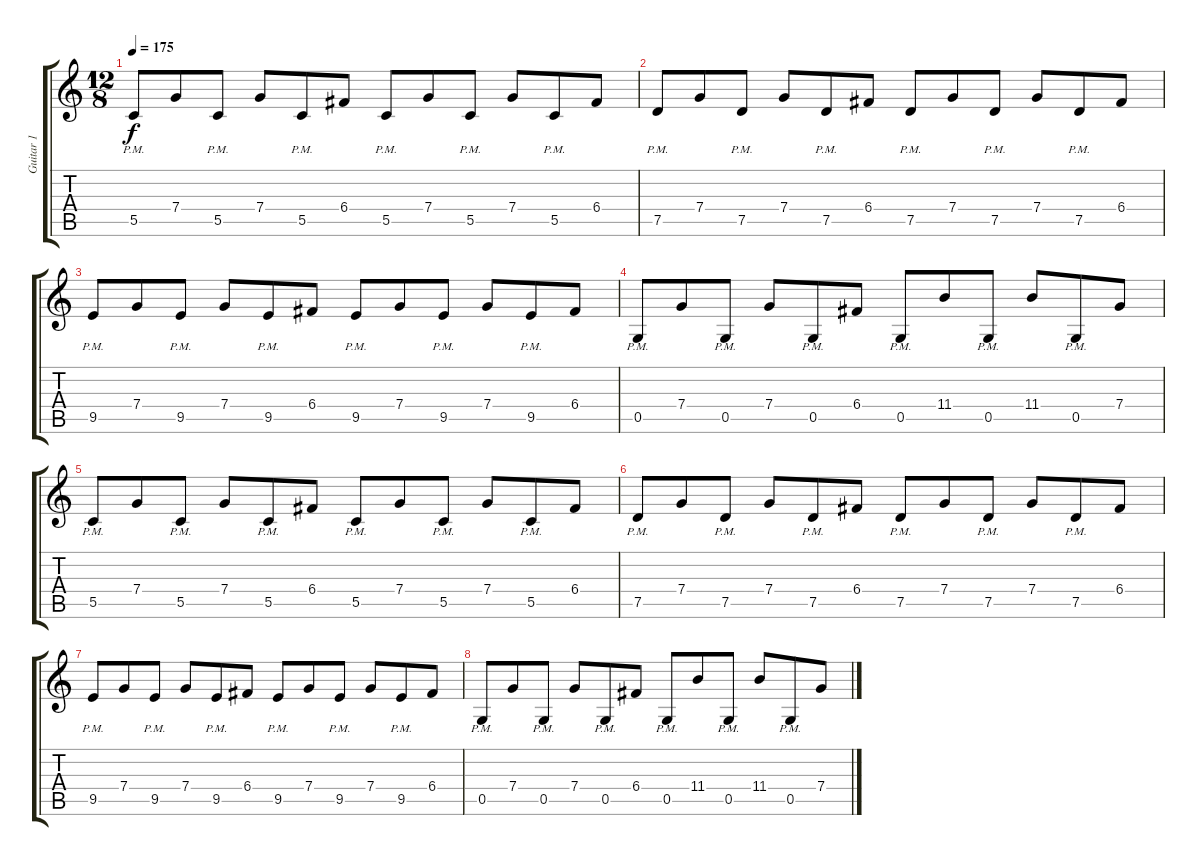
\track ("Guitar 1" "Guitar 1") {instrument distortionguitar}
\staff {score tabs}
\tuning (D4 A3 F3 C3 G2 C2) {hide}
\ts (12 8)
\tempo 175
\clef g2
\ks c
5.5{pm}.8{dy f instrument distortionguitar} 7.4.8 5.5{pm}.8 7.4.8 5.5{pm}.8 6.4.8 5.5{pm}.8 7.4.8 5.5{pm}.8 7.4.8 5.5{pm}.8 6.4.8 |
7.5{pm}.8 7.4.8 7.5{pm}.8 7.4.8 7.5{pm}.8 6.4.8 7.5{pm}.8 7.4.8 7.5{pm}.8 7.4.8 7.5{pm}.8 6.4.8 |
9.5{pm}.8 7.4.8 9.5{pm}.8 7.4.8 9.5{pm}.8 6.4.8 9.5{pm}.8 7.4.8 9.5{pm}.8 7.4.8 9.5{pm}.8 6.4.8 |
0.5{pm}.8 7.4.8 0.5{pm}.8 7.4.8 0.5{pm}.8 6.4.8 0.5{pm}.8 11.4.8 0.5{pm}.8 11.4.8 0.5{pm}.8 7.4.8 |
5.5{pm}.8 7.4.8 5.5{pm}.8 7.4.8 5.5{pm}.8 6.4.8 5.5{pm}.8 7.4.8 5.5{pm}.8 7.4.8 5.5{pm}.8 6.4.8 |
7.5{pm}.8 7.4.8 7.5{pm}.8 7.4.8 7.5{pm}.8 6.4.8 7.5{pm}.8 7.4.8 7.5{pm}.8 7.4.8 7.5{pm}.8 6.4.8 |
9.5{pm}.8 7.4.8 9.5{pm}.8 7.4.8 9.5{pm}.8 6.4.8 9.5{pm}.8 7.4.8 9.5{pm}.8 7.4.8 9.5{pm}.8 6.4.8 |
0.5{pm}.8 7.4.8 0.5{pm}.8 7.4.8 0.5{pm}.8 6.4.8 0.5{pm}.8 11.4.8 0.5{pm}.8 11.4.8 0.5{pm}.8 7.4.8
